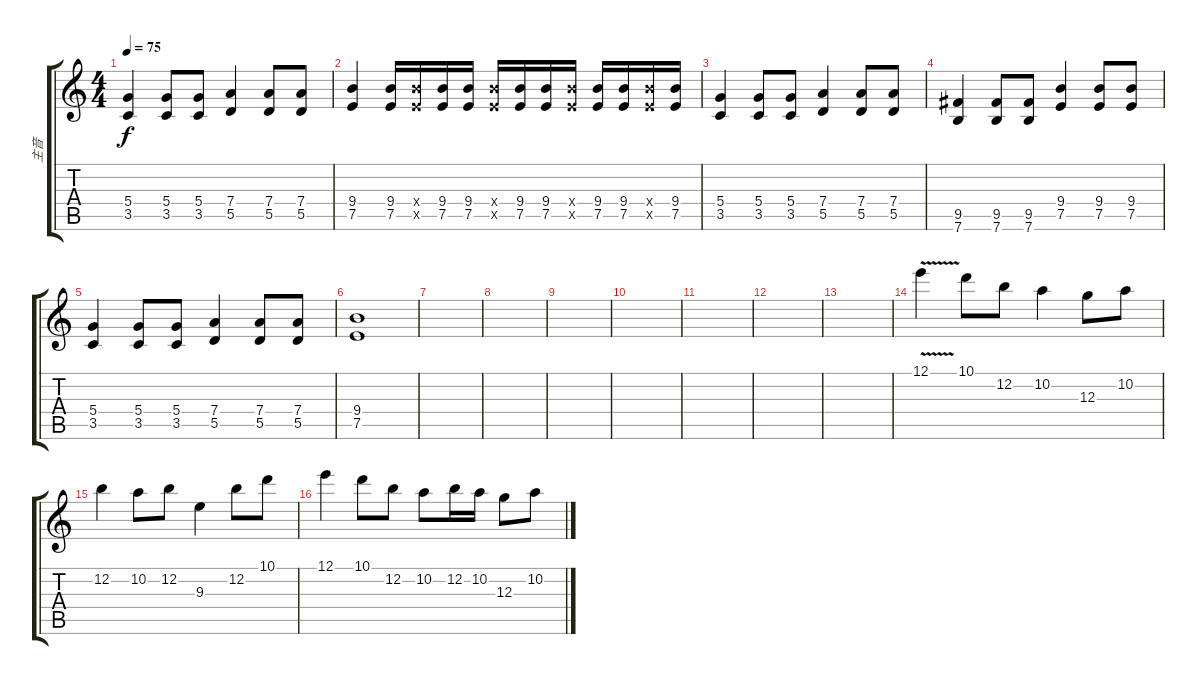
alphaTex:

\track ("主音" "主音") {instrument overdrivenguitar}
\staff {score tabs}
\tuning (E4 B3 G3 D3 A2 E2) {hide}
\ts (4 4)
\tempo 75
\clef g2
\ks c
(5.4 3.5).4{dy f} (5.4 3.5).8 (5.4 3.5).8 (7.4 5.5).4 (7.4 5.5).8 (7.4 5.5).8 |
(9.4 7.5).4 (9.4 7.5).16 (9.4{x} 7.5{x}).16 (9.4 7.5).16 (9.4 7.5).16 (9.4{x} 7.5{x}).16 (9.4 7.5).16 (9.4 7.5).16 (9.4{x} 7.5{x}).16 (9.4 7.5).16 (9.4 7.5).16 (9.4{x} 7.5{x}).16 (9.4 7.5).16 |
(5.4 3.5).4 (5.4 3.5).8 (5.4 3.5).8 (7.4 5.5).4 (7.4 5.5).8 (7.4 5.5).8 |
(9.5 7.6).4 (9.5 7.6).8 (9.5 7.6).8 (9.4 7.5).4 (9.4 7.5).8 (9.4 7.5).8 |
(5.4 3.5).4 (5.4 3.5).8 (5.4 3.5).8 (7.4 5.5).4 (7.4 5.5).8 (7.4 5.5).8 |
(9.4 7.5).1 |
|
|
|
|
|
|
|
12.1{v}.4 10.1.8 12.2.8 10.2.4 12.3.8 10.2.8 |
12.2.4 10.2.8 12.2.8 9.3.4 12.2.8 10.1.8 |
12.1.4 10.1.8 12.2.8 10.2.8 12.2.16 10.2.16 12.3.8 10.2.8
